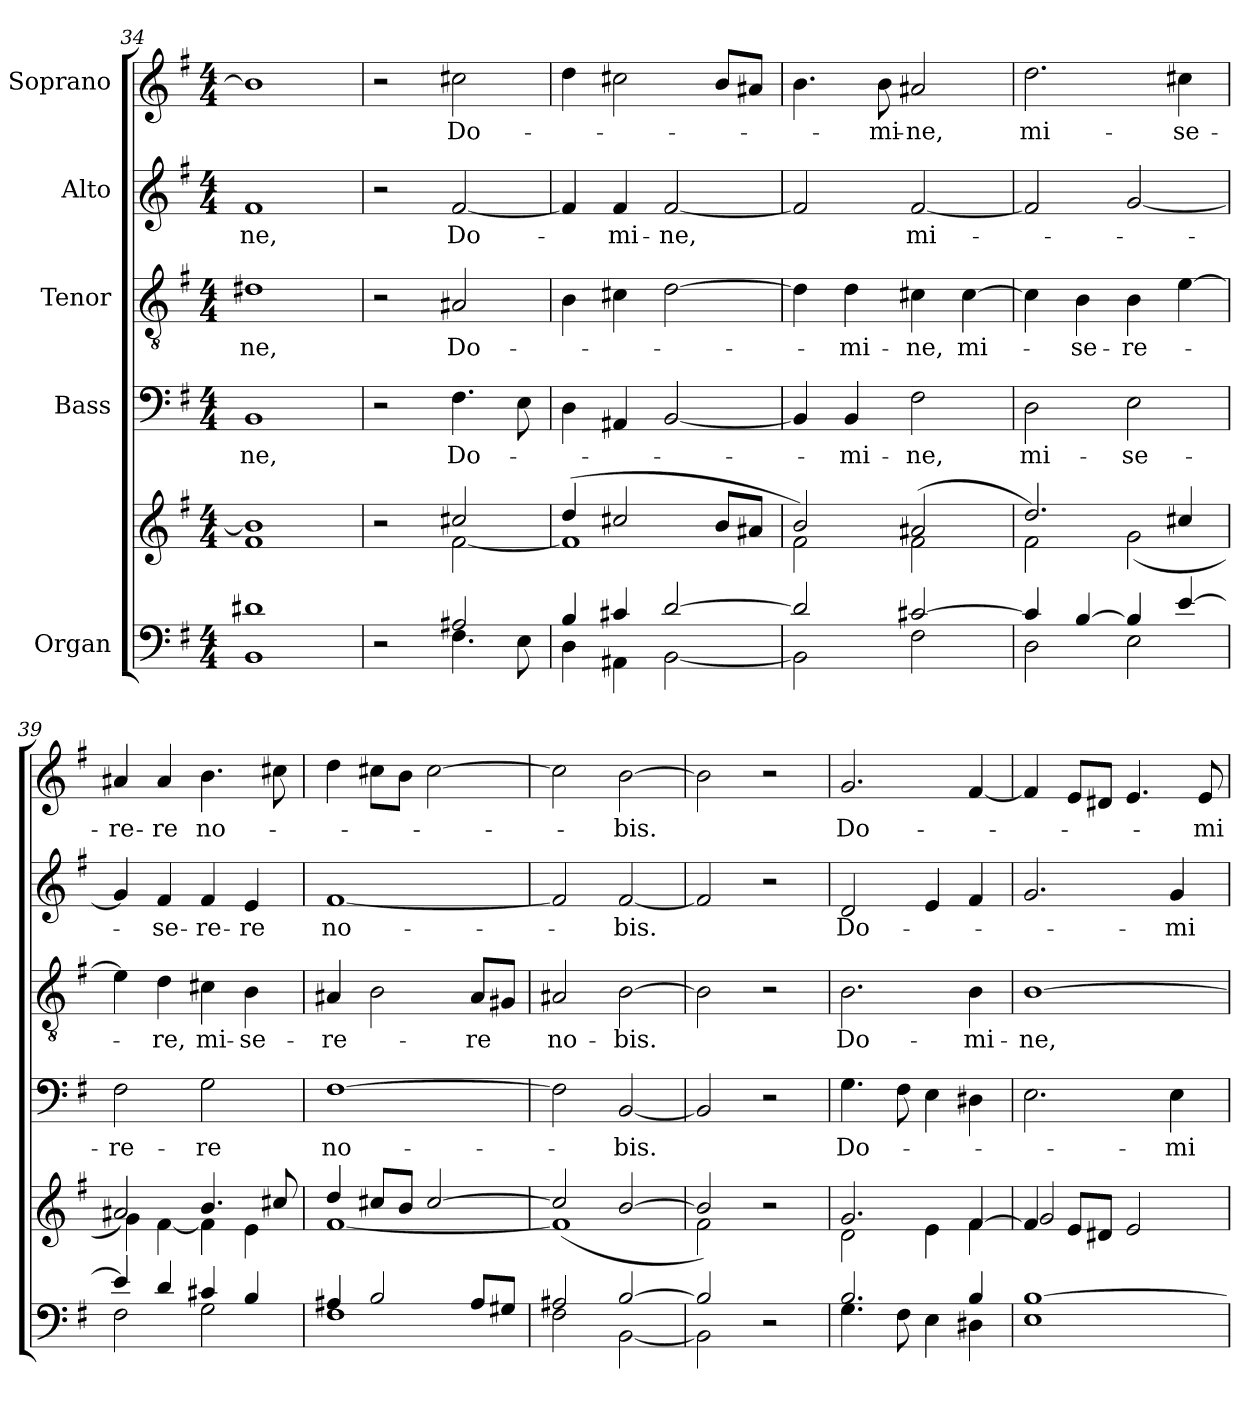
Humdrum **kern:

**kern	**kern	**kern	**text	**kern	**text	**kern	**text	**kern	**text
*part5	*part5	*part4	*part4	*part3	*part3	*part2	*part2	*part1	*part1
*staff6	*staff5	*staff4	*staff4	*staff3	*staff3	*staff2	*staff2	*staff1	*staff1
*I"Organ	*	*I"Bass	*	*I"Tenor	*	*I"Alto	*	*I"Soprano	*
*clefF4	*clefG2	*clefF4	*	*clefGv2	*	*clefG2	*	*clefG2	*
*k[f#]	*k[f#]	*k[f#]	*	*k[f#]	*	*k[f#]	*	*k[f#]	*
*G:	*G:	*G:	*	*G:	*	*G:	*	*G:	*
*M4/4	*M4/4	*M4/4	*	*M4/4	*	*M4/4	*	*M4/4	*
=34	=34	=34	=34	=34	=34	=34	=34	=34	=34
!	!	!	!LO:LY:b:cj	!	!LO:LY:b:cj	!	!LO:LY:b:cj	!	!
1d#X 1BB	1f# 1b]	1BB	-ne,	1d#X	-ne,	1f#	-ne,	1b]	.
=35	=35	=35	=35	=35	=35	=35	=35	=35	=35
*^	*^	*	*	*	*	*	*	*	*
2r	2ryy	2r	2ryy	2r	.	2r	.	2r	.	2r	.
!	!	!	!	!	!LO:LY:b:cj	!	!LO:LY:b:cj	!	!LO:LY:b:cj	!	!LO:LY:b:cj
2A#X/	4.F#\	2cc#X/	[<2f#\	4.F#\	Do-	2A#X/	Do-	[<2f#/	Do-	2cc#X\	Do-
.	8E\	.	.	8E\	.	.	.	.	.	.	.
=36	=36	=36	=36	=36	=36	=36	=36	=36	=36	=36	=36
4B/	4D\	4dd/	(<1f#]	4D\	.	4B\	.	4f#/]	.	4dd\	.
!	!	!	!	!	!	!	!	!	!LO:LY:b:cj	!	!
4c#X/	4AA#X\	2cc#X/	.	4AA#X/	.	4c#X\	.	4f#/	-mi-	2cc#X\	.
!	!	!	!	!	!	!	!	!	!LO:LY:b:cj	!	!
[>2d/	[<2BB\	.	.	[<2BB/	.	[>2d\	.	[<2f#/	-ne,	.	.
.	.	8b/L	.	.	.	.	.	.	.	8b/L	.
.	.	8a#X/J	.	.	.	.	.	.	.	8a#X/J	.
=37	=37	=37	=37	=37	=37	=37	=37	=37	=37	=37	=37
2d/]	2BB\]	2f#\	2b/)	4BB/]	.	4d\]	.	2f#/]	.	4.b\	.
!	!	!	!	!	!LO:LY:b:cj	!	!LO:LY:b:cj	!	!	!	!
.	.	.	.	4BB/	-mi-	4d\	-mi-	.	.	.	.
!	!	!	!	!	!	!	!	!	!	!	!LO:LY:b
.	.	.	.	.	.	.	.	.	.	8b\	-mi-
!	!	!	!	!	!LO:LY:b:cj	!	!LO:LY:b:cj	!	!LO:LY:b:cj	!	!LO:LY:b:rj
[<2c#X/	2F#\	(>2f#\	2a#X/	2F#\	-ne,	4c#X\	-ne,	[>2f#/	mi-	2a#X/	-ne,
!	!	!	!	!	!	!	!LO:LY:b:cj	!	!	!	!
.	.	.	.	.	.	[<4c#\	mi-	.	.	.	.
!!LO:LB:g=z
=38	=38	=38	=38	=38	=38	=38	=38	=38	=38	=38	=38
!	!	!	!	!	!LO:LY:b:cj	!	!	!	!	!	!LO:LY:b:cj
4c#/]	2D\	2.dd/	2f#\)	2D\	mi-	4c#\]	.	2f#/]	.	2.dd\	mi-
!	!	!	!	!	!	!	!LO:LY:b:cj	!	!	!	!
[>4B/	.	.	.	.	.	4B\	-se-	.	.	.	.
!	!	!	!	!	!LO:LY:b:cj	!	!LO:LY:b:cj	!	!	!	!
4B/]	2E\	.	(<2g\	2E\	-se-	4B\	-re-	[<2g/	.	.	.
!	!	!	!	!	!	!	!	!	!	!	!LO:LY:b:cj
[>4e/	.	4cc#X/	.	.	.	[>4e\	.	.	.	4cc#X\	-se-
=39	=39	=39	=39	=39	=39	=39	=39	=39	=39	=39	=39
!	!	!	!	!	!LO:LY:b:cj	!	!	!	!	!	!LO:LY:b:cj
4e/]	2F#\	2a#X/)	4g\	2F#\	-re-	4e\]	.	4g/]	.	4a#X/	-re-
!	!	!	!	!	!	!	!LO:LY:b:cj	!	!LO:LY:b:cj	!	!LO:LY:b:cj
4d/	.	.	[<4f#\	.	.	4d\	-re,	4f#/	-se-	4a#/	-re
!	!	!	!	!	!LO:LY:b:cj	!	!LO:LY:b:cj	!	!LO:LY:b:cj	!	!LO:LY:b:cj
4c#X/	2G\	4.b/	4f#\]	2G\	-re	4c#X\	mi-	4f#/	-re-	4.b\	no-
!	!	!	!	!	!	!	!LO:LY:b:cj	!	!LO:LY:b:cj	!	!
4B/	.	.	4e\	.	.	4B\	-se-	4e/	-re	.	.
.	.	8cc#X/	.	.	.	.	.	.	.	8cc#X\	.
=40	=40	=40	=40	=40	=40	=40	=40	=40	=40	=40	=40
!	!	!	!	!	!LO:LY:b:cj	!	!LO:LY:b:cj	!	!LO:LY:b:cj	!	!
4A#X/	1F#	4dd/	[<1f#	[>1F#	no-	4A#X/	-re-	[<1f#	no-	4dd\	.
2B/	.	8cc#X/L	.	.	.	2B\	.	.	.	8cc#X\L	.
.	.	8b/J	.	.	.	.	.	.	.	8b\J	.
.	.	[>2cc#/	.	.	.	.	.	.	.	[>2cc#\	.
!	!	!	!	!	!	!	!LO:LY:b:cj	!	!	!	!
8A#/L	.	.	.	.	.	8A#/L	-re	.	.	.	.
8G#X/J	.	.	.	.	.	8G#X/J	.	.	.	.	.
=41	=41	=41	=41	=41	=41	=41	=41	=41	=41	=41	=41
!	!	!	!	!	!	!	!LO:LY:b:cj	!	!	!	!
2A#X/	2F#\	2cc#/]	(<1f#]	2F#\]	.	2A#X/	no-	2f#/]	.	2cc#\]	.
!	!	!	!	!	!LO:LY:b:cj	!	!LO:LY:b:cj	!	!LO:LY:b:cj	!	!LO:LY:b:cj
[>2B/	[<2BB\	[>2b/	.	[<2BB/	-bis.	[>2B\	-bis.	[<2f#/	-bis.	[>2b\	-bis.
=42	=42	=42	=42	=42	=42	=42	=42	=42	=42	=42	=42
2B/]	2BB\]	2b/])	2f#\	2BB/]	.	2B\]	.	2f#/]	.	2b\]	.
2r	2ryy	2r	2ryy	2r	.	2r	.	2r	.	2r	.
!!LO:PB:g=z
=43	=43	=43	=43	=43	=43	=43	=43	=43	=43	=43	=43
!	!	!	!	!	!LO:LY:b:cj	!	!LO:LY:b:cj	!	!LO:LY:b:cj	!	!LO:LY:b:cj
2.B/	4.G\	2.g/	2d\	4.G\	Do-	2.B\	Do-	2d/	Do-	2.g/	Do-
.	8F#\	.	.	8F#\	.	.	.	.	.	.	.
.	4E\	.	4e\	4E\	.	.	.	4e/	.	.	.
!	!	!	!	!	!	!	!LO:LY:b:cj	!	!	!	!
4B/	4D#X\	[>4f#/	4f#\	4D#X\	.	4B\	-mi-	4f#/	.	[<4f#/	.
=44	=44	=44	=44	=44	=44	=44	=44	=44	=44	=44	=44
!	!	!	!	!	!	!	!LO:LY:b:cj	!	!	!	!
*v	*v	*	*	*	*	*	*	*	*	*	*
[>1B 1E	4f#/]	2g/	2.E\	.	[>1B	-ne,	2.g/	.	4f#/]	.
.	8e/L	.	.	.	.	.	.	.	8e/L	.
.	8d#X/J	.	.	.	.	.	.	.	8d#X/J	.
.	2e/	2ryy	.	.	.	.	.	.	4.e/	.
!	!	!	!	!LO:LY:b:cj	!	!	!	!LO:LY:b:cj	!	!
.	.	.	4E\	-mi-	.	.	4g/	-mi-	.	.
!	!	!	!	!	!	!	!	!	!	!LO:LY:b:cj
.	.	.	.	.	.	.	.	.	8e/	-mi-
*	*v	*v	*	*	*	*	*	*	*	*
=	=	=	=	=	=	=	=	=	=
*-	*-	*-	*-	*-	*-	*-	*-	*-	*-
